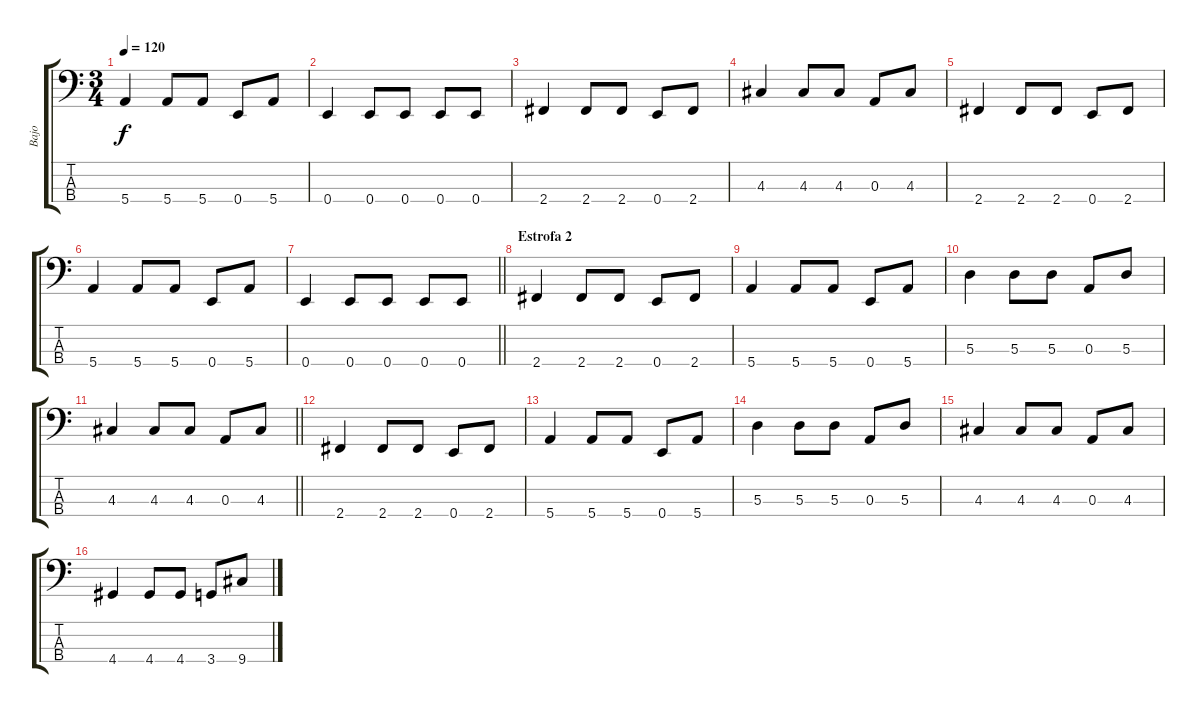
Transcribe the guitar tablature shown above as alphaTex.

\track ("Bajo" "Bajo") {instrument electricbasspick}
\staff {score tabs}
\tuning (G2 D2 A1 E1) {hide}
\ts (3 4)
\tempo 120
\clef f4
\ks c
5.4.4{dy f} 5.4.8 5.4.8 0.4.8 5.4.8 |
0.4.4 0.4.8 0.4.8 0.4.8 0.4.8 |
2.4.4 2.4.8 2.4.8 0.4.8 2.4.8 |
4.3.4 4.3.8 4.3.8 0.3.8 4.3.8 |
2.4.4 2.4.8 2.4.8 0.4.8 2.4.8 |
5.4.4 5.4.8 5.4.8 0.4.8 5.4.8 |
\barLineRight lightlight
0.4.4 0.4.8 0.4.8 0.4.8 0.4.8 |
\section ("" "Estrofa 2")
2.4.4 2.4.8 2.4.8 0.4.8 2.4.8 |
5.4.4 5.4.8 5.4.8 0.4.8 5.4.8 |
5.3.4 5.3.8 5.3.8 0.3.8 5.3.8 |
\barLineRight lightlight
4.3.4 4.3.8 4.3.8 0.3.8 4.3.8 |
2.4.4 2.4.8 2.4.8 0.4.8 2.4.8 |
5.4.4 5.4.8 5.4.8 0.4.8 5.4.8 |
5.3.4 5.3.8 5.3.8 0.3.8 5.3.8 |
4.3.4 4.3.8 4.3.8 0.3.8 4.3.8 |
4.4.4 4.4.8 4.4.8 3.4.8 9.4.8
